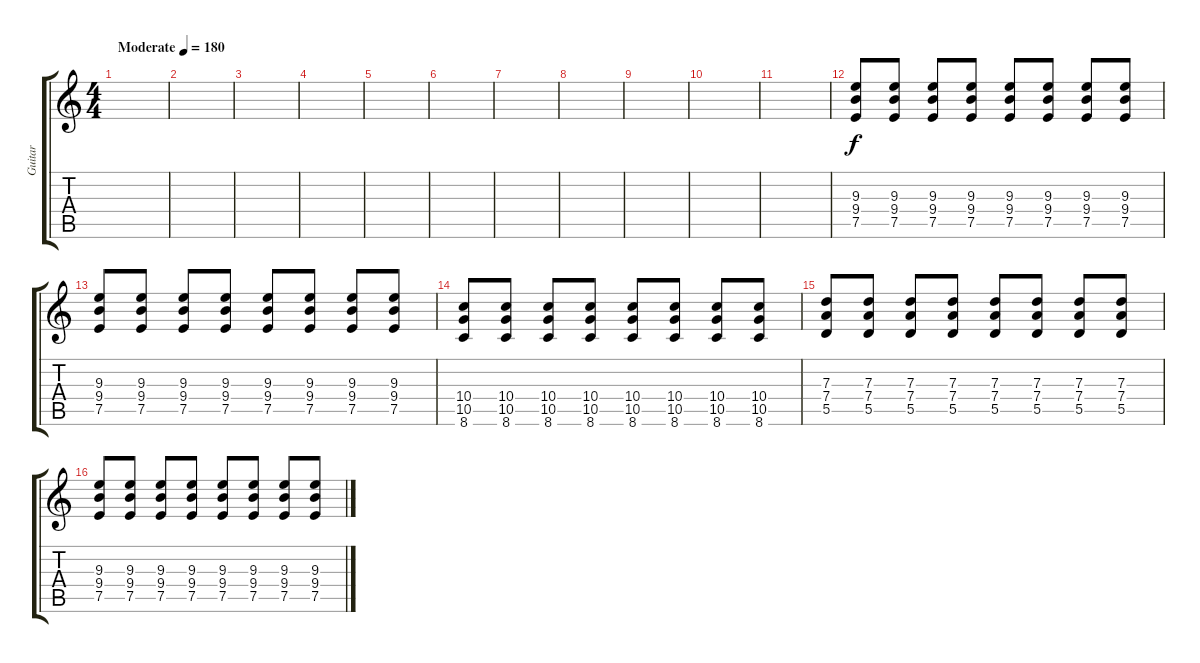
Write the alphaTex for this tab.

\track ("Guitar" "Guitar") {instrument distortionguitar}
\staff {score tabs}
\tuning (E4 B3 G3 D3 A2 E2) {hide}
\ts (4 4)
\tempo (180 "Moderate")
\clef g2
\ks c
|
|
|
|
|
|
|
|
|
|
|
(9.3 9.4 7.5).8 (9.3 9.4 7.5).8 (9.3 9.4 7.5).8 (9.3 9.4 7.5).8 (9.3 9.4 7.5).8 (9.3 9.4 7.5).8 (9.3 9.4 7.5).8 (9.3 9.4 7.5).8 |
(9.3 9.4 7.5).8 (9.3 9.4 7.5).8 (9.3 9.4 7.5).8 (9.3 9.4 7.5).8 (9.3 9.4 7.5).8 (9.3 9.4 7.5).8 (9.3 9.4 7.5).8 (9.3 9.4 7.5).8 |
(10.4 10.5 8.6).8 (10.4 10.5 8.6).8 (10.4 10.5 8.6).8 (10.4 10.5 8.6).8 (10.4 10.5 8.6).8 (10.4 10.5 8.6).8 (10.4 10.5 8.6).8 (10.4 10.5 8.6).8 |
(7.3 7.4 5.5).8 (7.3 7.4 5.5).8 (7.3 7.4 5.5).8 (7.3 7.4 5.5).8 (7.3 7.4 5.5).8 (7.3 7.4 5.5).8 (7.3 7.4 5.5).8 (7.3 7.4 5.5).8 |
(9.3 9.4 7.5).8 (9.3 9.4 7.5).8 (9.3 9.4 7.5).8 (9.3 9.4 7.5).8 (9.3 9.4 7.5).8 (9.3 9.4 7.5).8 (9.3 9.4 7.5).8 (9.3 9.4 7.5).8
